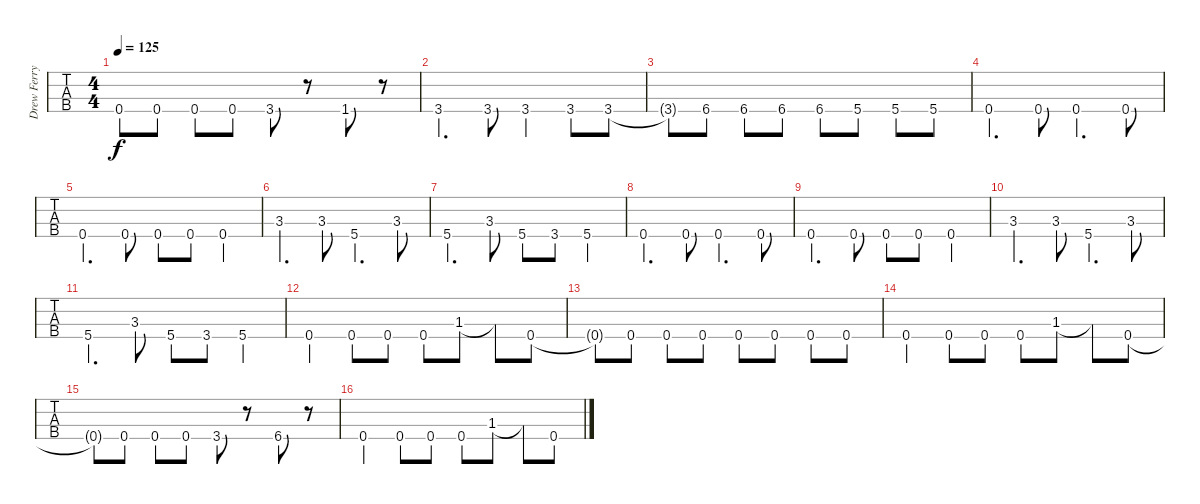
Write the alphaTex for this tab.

\track ("Drew Ferry" "Drew Ferry") {instrument electricbasspick}
\staff {tabs}
\tuning (G2 D2 A1 E1) {hide}
\ts (4 4)
\tempo 125
\clef f4
\ks c
0.4{t}.8{dy f} 0.4.8 0.4.8 0.4.8 3.4.8 r.8 1.4.8 r.8 |
3.4.4{d} 3.4.8 3.4.4 3.4.8 3.4.8 |
3.4{t}.8 6.4.8 6.4.8 6.4.8 6.4.8 5.4.8 5.4.8 5.4.8 |
0.4.4{d} 0.4.8 0.4.4{d} 0.4.8 |
0.4.4{d} 0.4.8 0.4.8 0.4.8 0.4.4 |
3.3.4{d} 3.3.8 5.4.4{d} 3.3.8 |
5.4.4{d} 3.3.8 5.4.8 3.4.8 5.4.4 |
0.4.4{d} 0.4.8 0.4.4{d} 0.4.8 |
0.4.4{d} 0.4.8 0.4.8 0.4.8 0.4.4 |
3.3.4{d} 3.3.8 5.4.4{d} 3.3.8 |
5.4.4{d} 3.3.8 5.4.8 3.4.8 5.4.4 |
0.4.4 0.4.8 0.4.8 0.4.8 1.3.8 1.3{t}.8 0.4.8 |
0.4{t}.8 0.4.8 0.4.8 0.4.8 0.4.8 0.4.8 0.4.8 0.4.8 |
0.4.4 0.4.8 0.4.8 0.4.8 1.3.8 1.3{t}.8 0.4.8 |
0.4{t}.8 0.4.8 0.4.8 0.4.8 3.4.8 r.8 6.4.8 r.8 |
0.4.4 0.4.8 0.4.8 0.4.8 1.3.8 1.3{t}.8 0.4.8
